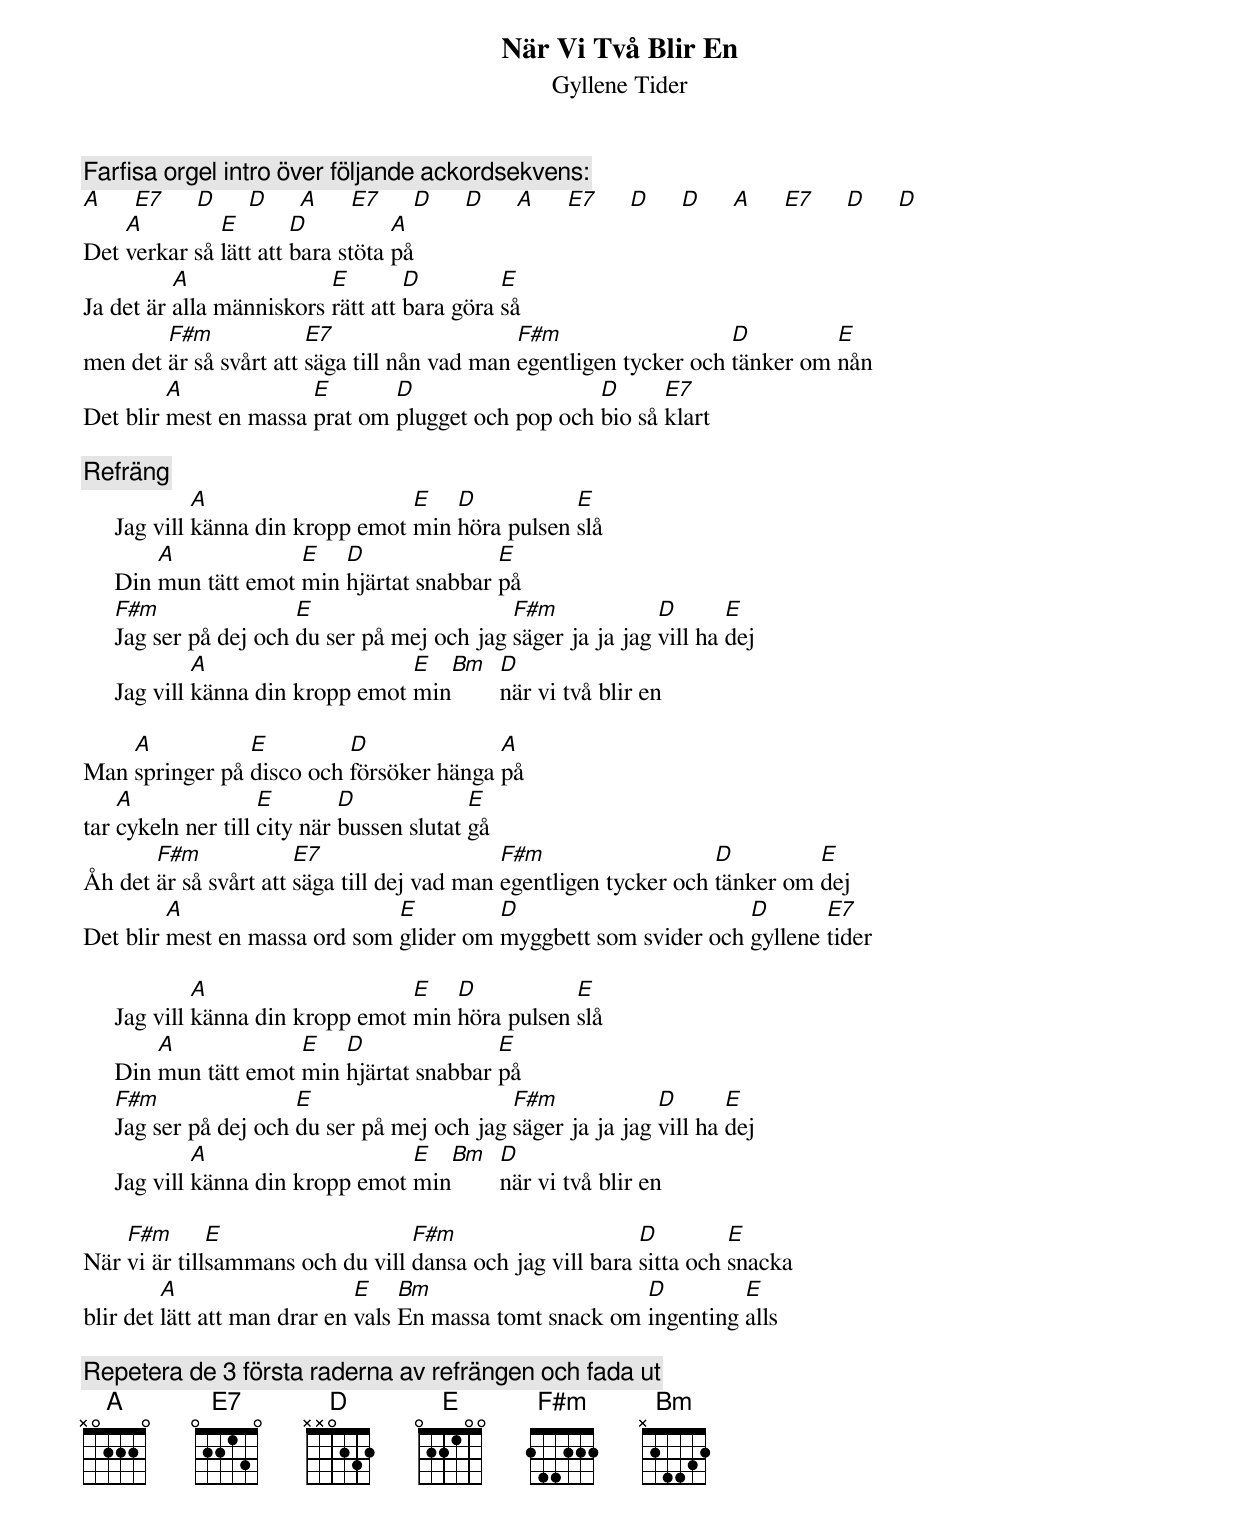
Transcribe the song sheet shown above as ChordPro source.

{t:När Vi Två Blir En}
{st:Gyllene Tider}
{c:Farfisa orgel intro över följande ackordsekvens:}
[A]     [E7]     [D]     [D]     [A]     [E7]     [D]     [D]     [A]     [E7]     [D]     [D]     [A]     [E7]     [D]     [D]
Det [A]verkar så [E]lätt att [D]bara stöta [A]på
Ja det är [A]alla människors [E]rätt att [D]bara göra [E]så
men det [F#m]är så svårt att [E7]säga till nån vad man [F#m]egentligen tycker och [D]tänker om [E]nån
Det blir [A]mest en massa [E]prat om [D]plugget och pop och [D]bio så [E7]klart

{c:Refräng}
     Jag vill [A]känna din kropp emot [E]min [D]höra pulsen [E]slå
     Din [A]mun tätt emot [E]min [D]hjärtat snabbar [E]på
     [F#m]Jag ser på dej och [E]du ser på mej och jag [F#m]säger ja ja jag [D]vill ha [E]dej
     Jag vill [A]känna din kropp emot [E]min[Bm]  [D]när vi två blir en

Man [A]springer på [E]disco och [D]försöker hänga [A]på
tar [A]cykeln ner till [E]city när [D]bussen slutat [E]gå
Åh det [F#m]är så svårt att [E7]säga till dej vad man [F#m]egentligen tycker och [D]tänker om [E]dej
Det blir [A]mest en massa ord som [E]glider om [D]myggbett som svider och [D]gyllene [E7]tider

     Jag vill [A]känna din kropp emot [E]min [D]höra pulsen [E]slå
     Din [A]mun tätt emot [E]min [D]hjärtat snabbar [E]på
     [F#m]Jag ser på dej och [E]du ser på mej och jag [F#m]säger ja ja jag [D]vill ha [E]dej
     Jag vill [A]känna din kropp emot [E]min[Bm]  [D]när vi två blir en

När [F#m]vi är till[E]sammans och du vill [F#m]dansa och jag vill bara [D]sitta och [E]snacka
blir det [A]lätt att man drar en [E]vals [Bm]En massa tomt snack om [D]ingenting [E]alls

{c:Repetera de 3 första raderna av refrängen och fada ut}
